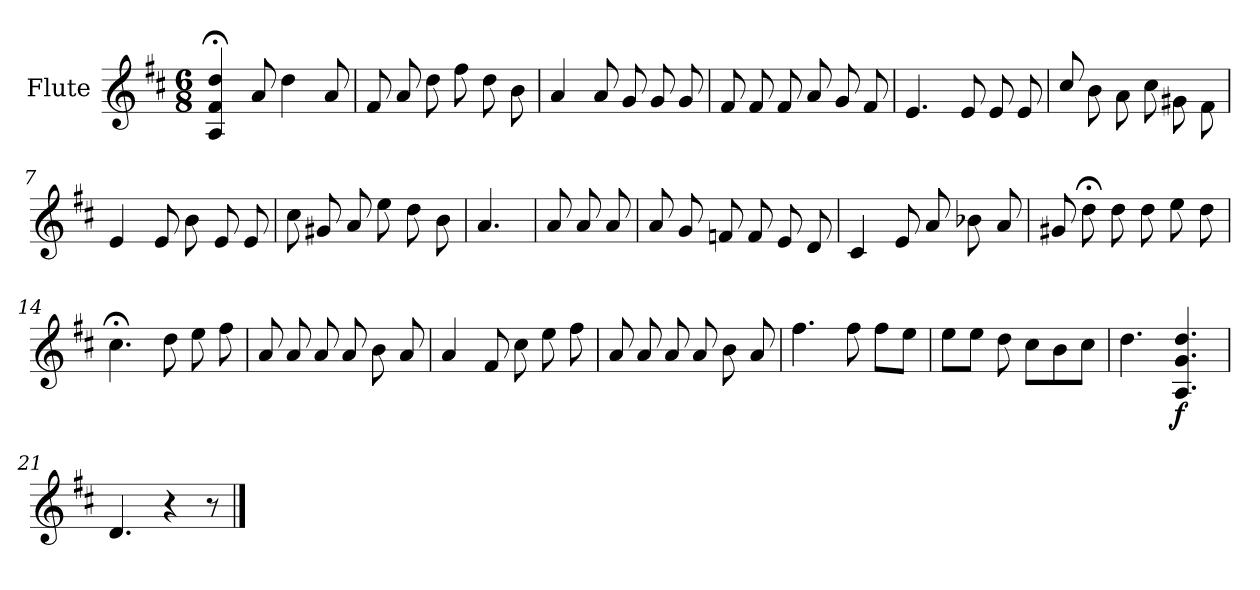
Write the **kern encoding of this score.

**kern	**dynam
*part1	*part1
*staff1	*staff1
*I"Flute	*
*I'Fl.	*
*clefG2	*
*k[f#c#]	*
*M6/8	*
=1	=1
4A;</ 4f#;</ 4dd;</	.
8a/	.
4dd\	.
8a/	.
=2	=2
8f#/	.
8a/	.
8dd\	.
8ff#\	.
8dd\	.
8b\	.
=3	=3
4a/	.
8a/	.
8g/	.
8g/	.
8g/	.
=4	=4
8f#/	.
8f#/	.
8f#/	.
8a/	.
8g/	.
8f#/	.
=5	=5
4.e/	.
8e/	.
8e/	.
8e/	.
!!LO:LB:g=z
=6	=6
8cc#/	.
8b\	.
8a\	.
8cc#\	.
8g#X\	.
8f#\	.
=7	=7
4e/	.
8e/	.
8b\	.
8e/	.
8e/	.
=8	=8
8cc#\	.
8g#X/	.
8a/	.
8ee\	.
8dd\	.
8b\	.
=9	=9
4.a/	.
=10	=10
8a/	.
8a/	.
8a/	.
=11	=11
8a/	.
8g/	.
8fn/	.
8f/	.
8e/	.
8d/	.
!!LO:LB:g=z
=12	=12
4c#/	.
8e/	.
8a/	.
8b-X\	.
8a/	.
=13	=13
8g#X/	.
8dd;<\	.
8dd\	.
8dd\	.
8ee\	.
8dd\	.
=14	=14
4.cc#;<\	.
8dd\	.
8ee\	.
8ff#\	.
=15	=15
8a/	.
8a/	.
8a/	.
8a/	.
8b\	.
8a/	.
=16	=16
4a/	.
8f#/	.
8cc#\	.
8ee\	.
8ff#\	.
!!LO:LB:g=z
=17	=17
8a/	.
8a/	.
8a/	.
8a/	.
8b\	.
8a/	.
=18	=18
4.ff#\	.
8ff#\	.
8ff#\L	.
8ee\J	.
=19	=19
8ee\L	.
8ee\J	.
8dd\	.
8cc#\L	.
8b\	.
8cc#\J	.
=20	=20
4.dd\	.
!	!LO:DY:b
4.A/ 4.g/ 4.dd/	f
=21	=21
4.d/	.
4r	.
8r	.
==	==
*-	*-
